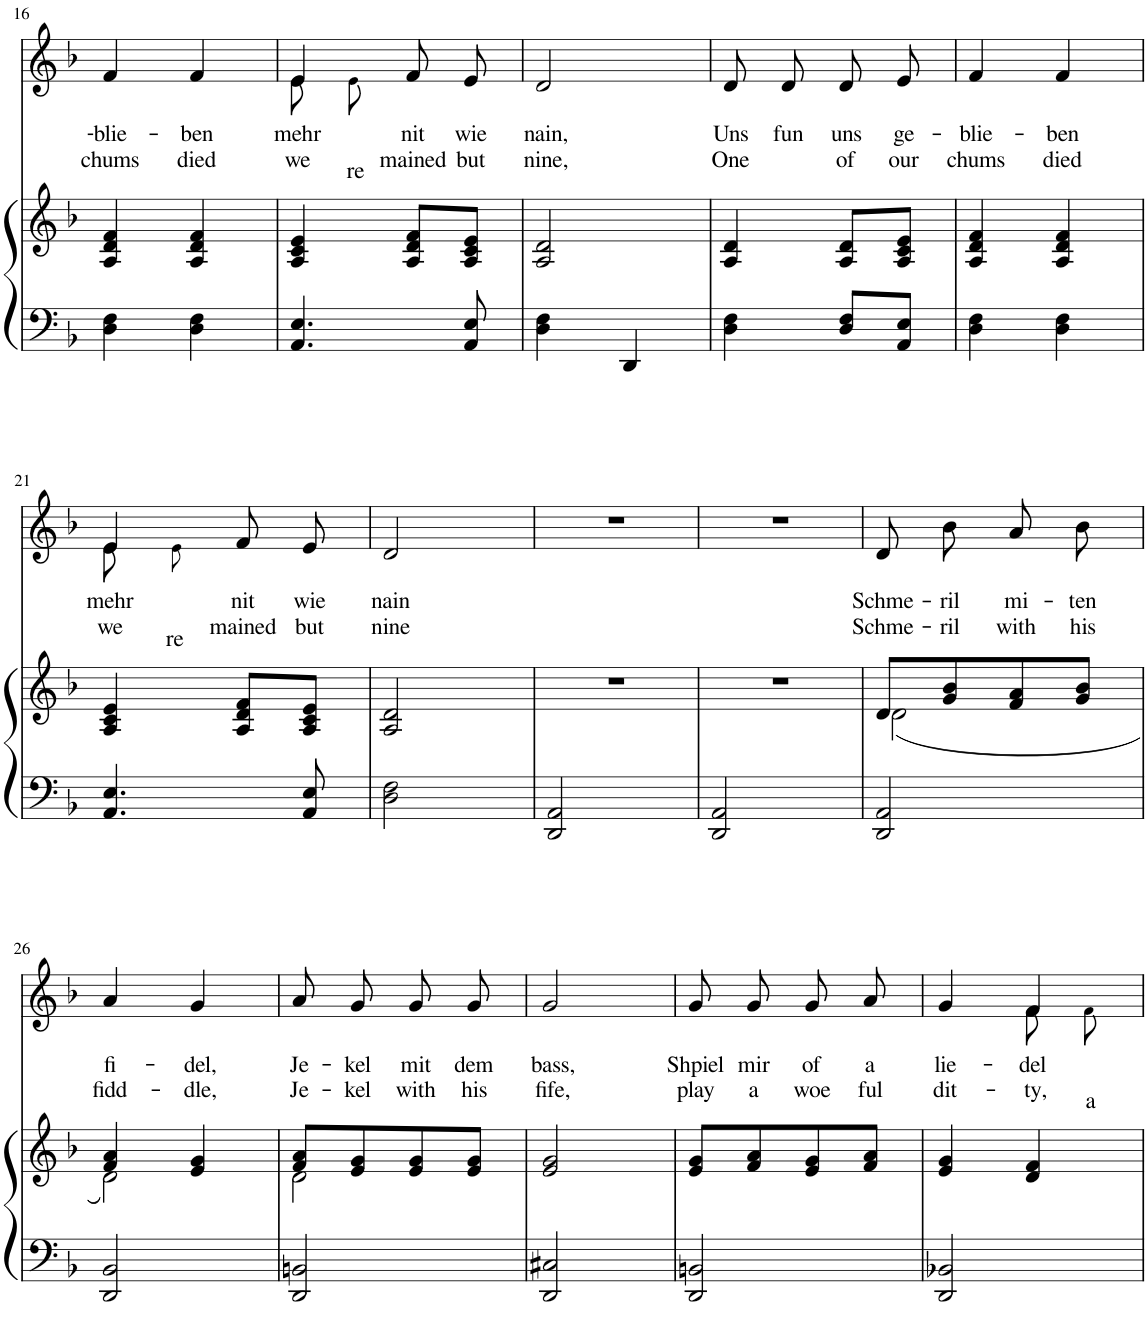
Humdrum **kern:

**kern	**kern	**kern	**text	**text
*part2	*part2	*part1	*part1	*part1
*staff3	*staff2	*staff1	*staff1	*staff1
*I"Klavier	*	*I"Piano	*	*
*	*	*I'Pno	*	*
!!LO:PB:g=z
*clefF4	*clefG2	*clefG2	*	*
*k[b-]	*k[b-]	*k[b-]	*	*
*M2/4	*M2/4	*M2/4	*	*
=16	=16	=16	=16	=16
!	!	!	!LO:LY:b	!LO:LY:b
4D\ 4F\	4A/ 4d/ 4f/	4f/	-blie-	chums
!	!	!	!LO:LY:b	!LO:LY:b
4D\ 4F\	4A/ 4d/ 4f/	4f/	-ben	died
=17	=17	=17	=17	=17
!	!	!	!LO:LY:b	!LO:LY:b
*	*	*^	*	*
4.AA/ 4.E/	4A/ 4c/ 4e/	4e/	8e\L	mehr	we
!	!	!	!	!LO:LY:b	!
.	.	.	8e!\J	re	.
!	!	!	!	!LO:LY:b	!LO:LY:b
.	8A/ 8d/ 8f/L	8f/L	4ryy	nit	mained
!	!	!	!	!LO:LY:b	!LO:LY:b
8AA/ 8E/	8A/ 8c/ 8e/J	8e/J	.	wie	but
*	*	*v	*v	*	*
=18	=18	=18	=18	=18
!	!	!	!LO:LY:b	!LO:LY:b
4D\ 4F\	2A/ 2d/	2d/	nain,	nine,
4DD/	.	.	.	.
=19	=19	=19	=19	=19
!	!	!	!LO:LY:b	!LO:LY:b
4D\ 4F\	4A/ 4d/	8d/L	Uns	One
!	!	!	!LO:LY:b	!
.	.	8d/J	fun	.
!	!	!	!LO:LY:b	!LO:LY:b
8D/ 8F/L	8A/ 8d/L	8d/L	uns	of
!	!	!	!LO:LY:b	!LO:LY:b
8AA/ 8E/J	8A/ 8c/ 8e/J	8e/J	ge-	our
=20	=20	=20	=20	=20
!	!	!	!LO:LY:b	!LO:LY:b
4D\ 4F\	4A/ 4d/ 4f/	4f/	-blie-	chums
!	!	!	!LO:LY:b	!LO:LY:b
4D\ 4F\	4A/ 4d/ 4f/	4f/	-ben	died
!!LO:LB:g=z
=21	=21	=21	=21	=21
!	!	!	!LO:LY:b	!LO:LY:b
*	*	*^	*	*
4.AA/ 4.E/	4A/ 4c/ 4e/	4e/	8e\L	mehr	we
!	!	!	!	!LO:LY:b	!
.	.	.	8e!\J	re	.
!	!	!	!	!LO:LY:b	!LO:LY:b
.	8A/ 8d/ 8f/L	8f/L	4ryy	nit	mained
!	!	!	!	!LO:LY:b	!LO:LY:b
8AA/ 8E/	8A/ 8c/ 8e/J	8e/J	.	wie	but
*	*	*v	*v	*	*
=22	=22	=22	=22	=22
!	!	!	!LO:LY:b	!LO:LY:b
2D\ 2F\	2A/ 2d/	2d/	nain	nine
=23	=23	=23	=23	=23
2DD/ 2AA/	2r	2r	.	.
=24	=24	=24	=24	=24
2DD/ 2AA/	2r	2r	.	.
=25	=25	=25	=25	=25
*	*^	*	*	*
!	!	!	!	!LO:LY:b	!LO:LY:b
2DD/ 2AA/	8d/L	(2d\	8d/L	Schme-	Schme-
!	!	!	!	!LO:LY:b	!LO:LY:b
.	8g/ 8b-/	.	8b-/J	-ril	-ril
!	!	!	!	!LO:LY:b	!LO:LY:b
.	8f/ 8a/	.	8a/L	mi-	with
!	!	!	!	!LO:LY:b	!LO:LY:b
.	8g/ 8b-/J	.	8b-/J	-ten	his
!!LO:LB:g=z
=26	=26	=26	=26	=26	=26
!	!	!	!	!LO:LY:b	!LO:LY:b
2DD/ 2BB-/	4f/ 4a/	2d\)	4a/	fi-	fidd-
!	!	!	!	!LO:LY:b	!LO:LY:b
.	4e/ 4g/	.	4g/	-del,	-dle,
=27	=27	=27	=27	=27	=27
!	!	!	!	!LO:LY:b	!LO:LY:b
2DD/ 2BBn/	8f/ 8a/L	2d\	8a/L	Je-	Je-
!	!	!	!	!LO:LY:b	!LO:LY:b
.	8e/ 8g/	.	8g/J	-kel	-kel
!	!	!	!	!LO:LY:b	!LO:LY:b
.	8e/ 8g/	.	8g/L	mit	with
!	!	!	!	!LO:LY:b	!LO:LY:b
.	8e/ 8g/J	.	8g/J	dem	his
*	*v	*v	*	*	*
=28	=28	=28	=28	=28
!	!	!	!LO:LY:b	!LO:LY:b
2DD/ 2C#X/	2e/ 2g/	2g/	bass,	fife,
=29	=29	=29	=29	=29
!	!	!	!LO:LY:b	!LO:LY:b
2DD/ 2BBn/	8e/ 8g/L	8g/L	Shpiel	play
!	!	!	!LO:LY:b	!LO:LY:b
.	8f/ 8a/	8g/J	mir	a
!	!	!	!LO:LY:b	!LO:LY:b
.	8e/ 8g/	8g/L	of	woe
!	!	!	!LO:LY:b	!LO:LY:b
.	8f/ 8a/J	8a/J	a	ful
=30	=30	=30	=30	=30
!	!	!	!LO:LY:b	!LO:LY:b
*	*	*^	*	*
2DD/ 2BB-X/	4e/ 4g/	4g/	4ryy	lie-	dit-
!	!	!	!	!LO:LY:b	!LO:LY:b
.	4d/ 4f/	4f/	8f\L	-del	-ty,
!	!	!	!	!LO:LY:b	!
.	.	.	8f!\J	a	.
*	*	*v	*v	*	*
=	=	=	=	=
*-	*-	*-	*-	*-
